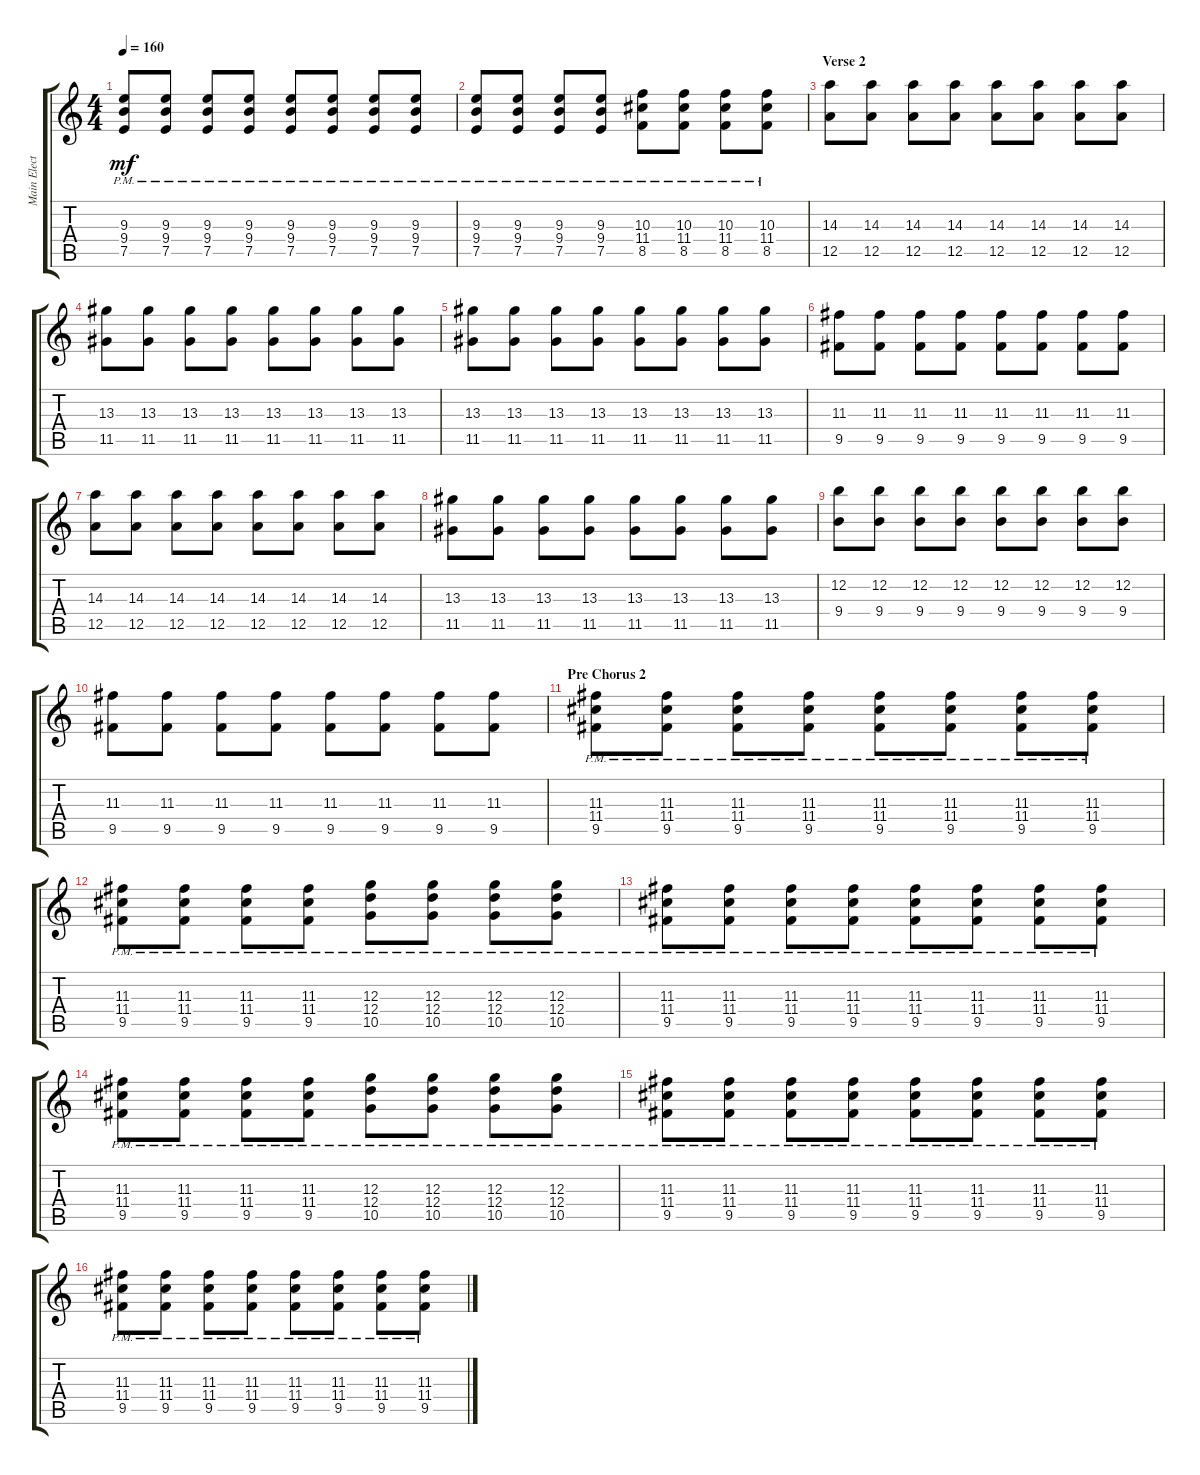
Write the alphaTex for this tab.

\track ("Main Electric Guitar" "Main Elect") {instrument distortionguitar}
\staff {score tabs}
\tuning (E4 B3 G3 D3 A2 E2) {hide}
\ts (4 4)
\tempo 160
\clef g2
\ks c
(9.3{pm} 9.4{pm} 7.5{pm}).8{dy mf} (9.3{pm} 9.4{pm} 7.5{pm}).8 (9.3{pm} 9.4{pm} 7.5{pm}).8 (9.3{pm} 9.4{pm} 7.5{pm}).8 (9.3{pm} 9.4{pm} 7.5{pm}).8 (9.3{pm} 9.4{pm} 7.5{pm}).8 (9.3{pm} 9.4{pm} 7.5{pm}).8 (9.3{pm} 9.4{pm} 7.5{pm}).8 |
(9.3{pm} 9.4{pm} 7.5{pm}).8 (9.3{pm} 9.4{pm} 7.5{pm}).8 (9.3{pm} 9.4{pm} 7.5{pm}).8 (9.3{pm} 9.4{pm} 7.5{pm}).8 (10.3{pm} 11.4{pm} 8.5{pm}).8 (10.3{pm} 11.4{pm} 8.5{pm}).8 (10.3{pm} 11.4{pm} 8.5{pm}).8 (10.3{pm} 11.4{pm} 8.5{pm}).8 |
\section ("" "Verse 2")
(14.3 12.5).8 (14.3 12.5).8 (14.3 12.5).8 (14.3 12.5).8 (14.3 12.5).8 (14.3 12.5).8 (14.3 12.5).8 (14.3 12.5).8 |
(13.3 11.5).8 (13.3 11.5).8 (13.3 11.5).8 (13.3 11.5).8 (13.3 11.5).8 (13.3 11.5).8 (13.3 11.5).8 (13.3 11.5).8 |
(13.3 11.5).8 (13.3 11.5).8 (13.3 11.5).8 (13.3 11.5).8 (13.3 11.5).8 (13.3 11.5).8 (13.3 11.5).8 (13.3 11.5).8 |
(11.3 9.5).8 (11.3 9.5).8 (11.3 9.5).8 (11.3 9.5).8 (11.3 9.5).8 (11.3 9.5).8 (11.3 9.5).8 (11.3 9.5).8 |
(14.3 12.5).8 (14.3 12.5).8 (14.3 12.5).8 (14.3 12.5).8 (14.3 12.5).8 (14.3 12.5).8 (14.3 12.5).8 (14.3 12.5).8 |
(13.3 11.5).8 (13.3 11.5).8 (13.3 11.5).8 (13.3 11.5).8 (13.3 11.5).8 (13.3 11.5).8 (13.3 11.5).8 (13.3 11.5).8 |
(12.2 9.4).8 (12.2 9.4).8 (12.2 9.4).8 (12.2 9.4).8 (12.2 9.4).8 (12.2 9.4).8 (12.2 9.4).8 (12.2 9.4).8 |
(11.3 9.5).8 (11.3 9.5).8 (11.3 9.5).8 (11.3 9.5).8 (11.3 9.5).8 (11.3 9.5).8 (11.3 9.5).8 (11.3 9.5).8 |
\section ("" "Pre Chorus 2")
(11.3{pm} 11.4{pm} 9.5{pm}).8 (11.3{pm} 11.4{pm} 9.5{pm}).8 (11.3{pm} 11.4{pm} 9.5{pm}).8 (11.3{pm} 11.4{pm} 9.5{pm}).8 (11.3{pm} 11.4{pm} 9.5{pm}).8 (11.3{pm} 11.4{pm} 9.5{pm}).8 (11.3{pm} 11.4{pm} 9.5{pm}).8 (11.3{pm} 11.4{pm} 9.5{pm}).8 |
(11.3{pm} 11.4{pm} 9.5{pm}).8 (11.3{pm} 11.4{pm} 9.5{pm}).8 (11.3{pm} 11.4{pm} 9.5{pm}).8 (11.3{pm} 11.4{pm} 9.5{pm}).8 (12.3{pm} 12.4{pm} 10.5{pm}).8 (12.3{pm} 12.4{pm} 10.5{pm}).8 (12.3{pm} 12.4{pm} 10.5{pm}).8 (12.3{pm} 12.4{pm} 10.5{pm}).8 |
(11.3{pm} 11.4{pm} 9.5{pm}).8 (11.3{pm} 11.4{pm} 9.5{pm}).8 (11.3{pm} 11.4{pm} 9.5{pm}).8 (11.3{pm} 11.4{pm} 9.5{pm}).8 (11.3{pm} 11.4{pm} 9.5{pm}).8 (11.3{pm} 11.4{pm} 9.5{pm}).8 (11.3{pm} 11.4{pm} 9.5{pm}).8 (11.3{pm} 11.4{pm} 9.5{pm}).8 |
(11.3{pm} 11.4{pm} 9.5{pm}).8 (11.3{pm} 11.4{pm} 9.5{pm}).8 (11.3{pm} 11.4{pm} 9.5{pm}).8 (11.3{pm} 11.4{pm} 9.5{pm}).8 (12.3{pm} 12.4{pm} 10.5{pm}).8 (12.3{pm} 12.4{pm} 10.5{pm}).8 (12.3{pm} 12.4{pm} 10.5{pm}).8 (12.3{pm} 12.4{pm} 10.5{pm}).8 |
(11.3{pm} 11.4{pm} 9.5{pm}).8 (11.3{pm} 11.4{pm} 9.5{pm}).8 (11.3{pm} 11.4{pm} 9.5{pm}).8 (11.3{pm} 11.4{pm} 9.5{pm}).8 (11.3{pm} 11.4{pm} 9.5{pm}).8 (11.3{pm} 11.4{pm} 9.5{pm}).8 (11.3{pm} 11.4{pm} 9.5{pm}).8 (11.3{pm} 11.4{pm} 9.5{pm}).8 |
(11.3{pm} 11.4{pm} 9.5{pm}).8 (11.3{pm} 11.4{pm} 9.5{pm}).8 (11.3{pm} 11.4{pm} 9.5{pm}).8 (11.3{pm} 11.4{pm} 9.5{pm}).8 (11.3{pm} 11.4{pm} 9.5{pm}).8 (11.3{pm} 11.4{pm} 9.5{pm}).8 (11.3{pm} 11.4{pm} 9.5{pm}).8 (11.3{pm} 11.4{pm} 9.5{pm}).8
